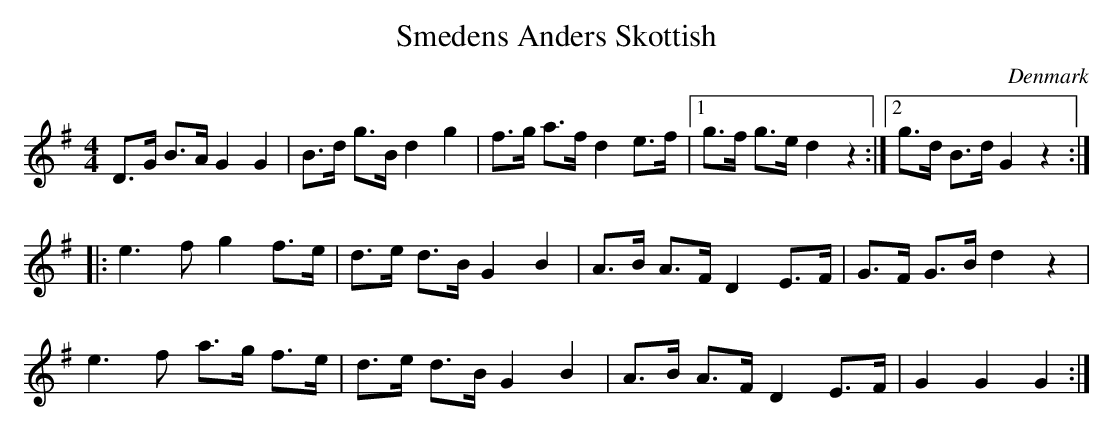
X:1
T:Smedens Anders Skottish
M:4/4
O:Denmark
K:G
D>G B>A G2G2|B>d g>B d2g2| f>g a>f d2e>f \
|1 g>f g>e d2z2 :|2 g>d B>d G2z2 :|
|:\
e3f g2f>e|d>e d>B G2B2|\
A>B A>F D2E>F|G>F G>B d2z2|
e3f a>g f>e|d>e d>B G2B2 |\
A>B A>F D2E>F|G2G2G2 :|
